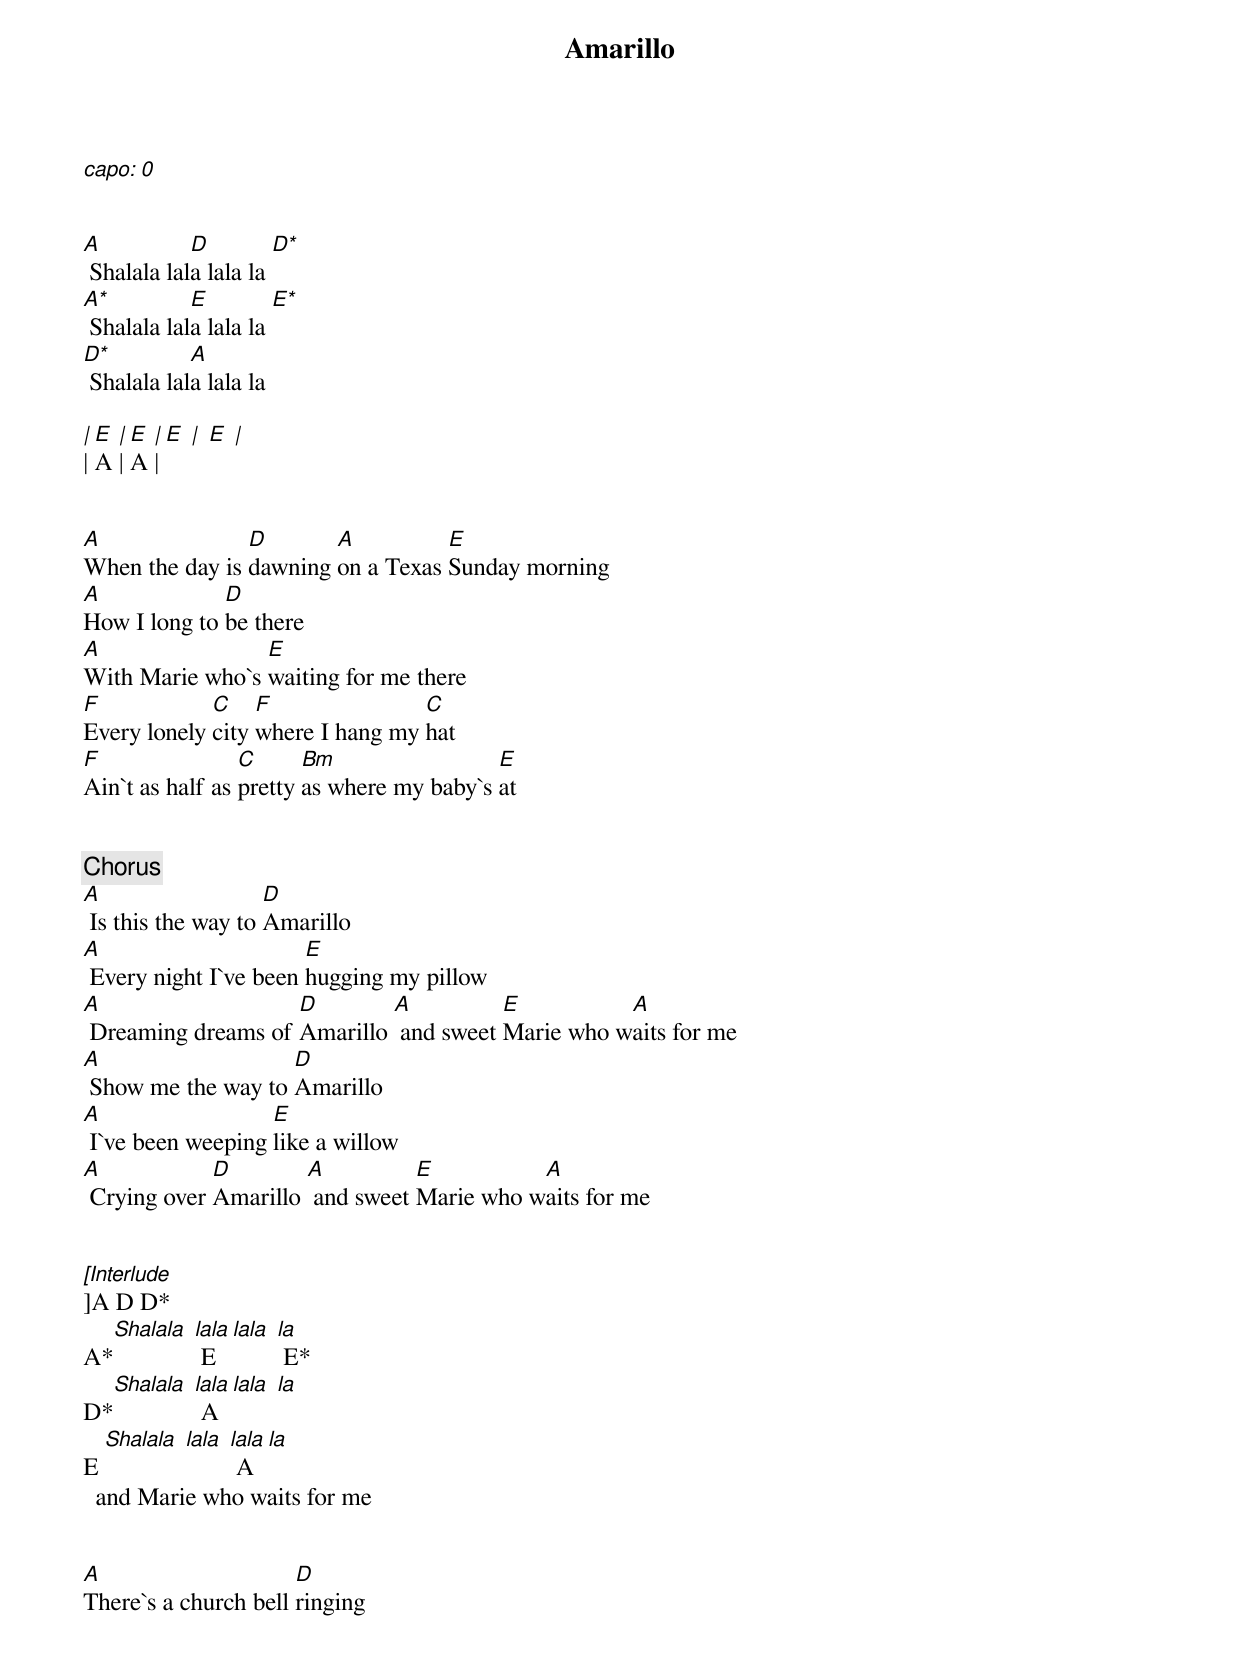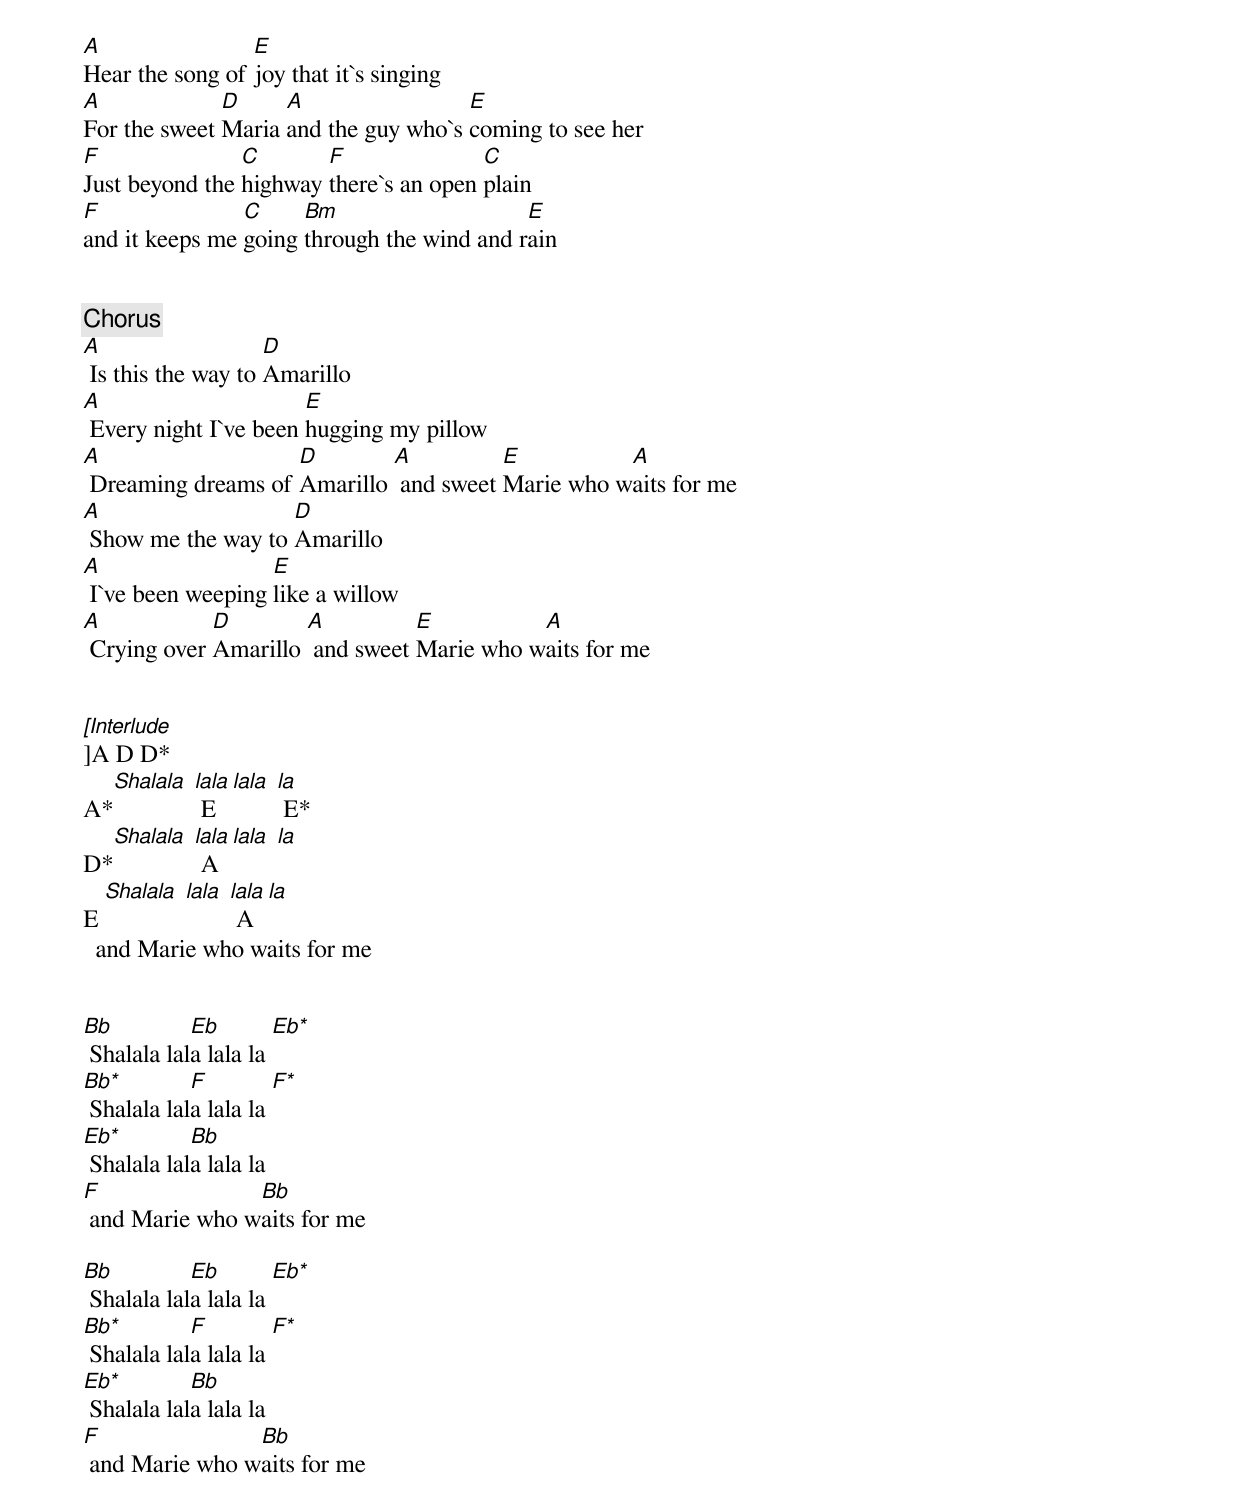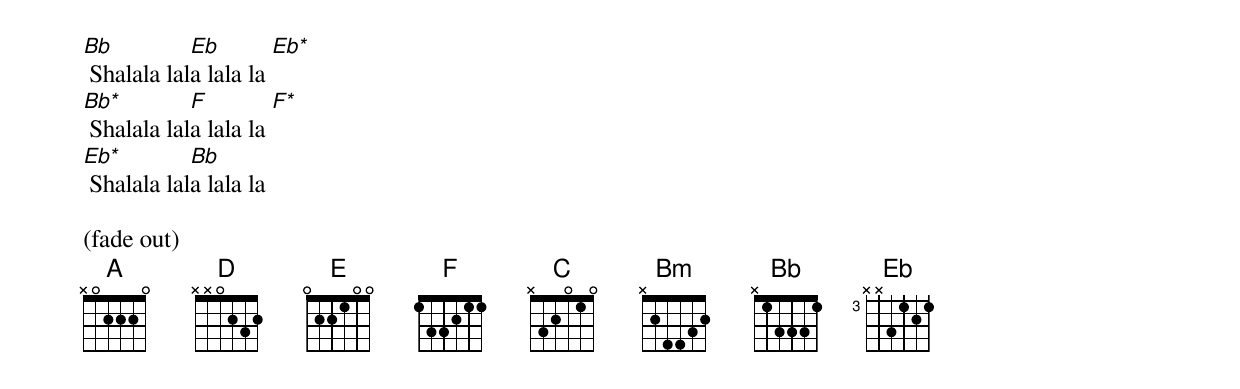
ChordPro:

{title: Amarillo}
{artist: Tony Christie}
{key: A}
[capo: 0]
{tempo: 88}


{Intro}
[A] Shalala lal[D]a lala la [D*]
[A*] Shalala lal[E]a lala la [E*]
[D*] Shalala lal[A]a lala la

[|]| [E]A [|]| [E]A [|]| [E] [|] [E] [|]


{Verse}
[A]When the day is [D]dawning [A]on a Texas [E]Sunday morning
[A]How I long to [D]be there
[A]With Marie who`s [E]waiting for me there
[F]Every lonely [C]city [F]where I hang my [C]hat
[F]Ain`t as half as [C]pretty [Bm]as where my baby`s [E]at


{Chorus}
[A] Is this the way to [D]Amarillo
[A] Every night I`ve been [E]hugging my pillow
[A] Dreaming dreams of [D]Amarillo [A] and sweet [E]Marie who w[A]aits for me
[A] Show me the way to [D]Amarillo
[A] I`ve been weeping [E]like a willow
[A] Crying over [D]Amarillo [A] and sweet [E]Marie who w[A]aits for me


[[Interlude]]A D D*
A*[Shalala] [lala] E [lala] [la] E*
D*[Shalala] [lala] A [lala] [la]
E [Shalala] [lala] [lala] A [la]
  and Marie who waits for me


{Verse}
[A]There`s a church bell [D]ringing
[A]Hear the song of [E]joy that it`s singing
[A]For the sweet [D]Maria [A]and the guy who`s [E]coming to see her
[F]Just beyond the [C]highway [F]there`s an open [C]plain
[F]and it keeps me [C]going [Bm]through the wind and r[E]ain


{Chorus}
[A] Is this the way to [D]Amarillo
[A] Every night I`ve been [E]hugging my pillow
[A] Dreaming dreams of [D]Amarillo [A] and sweet [E]Marie who w[A]aits for me
[A] Show me the way to [D]Amarillo
[A] I`ve been weeping [E]like a willow
[A] Crying over [D]Amarillo [A] and sweet [E]Marie who w[A]aits for me


[[Interlude]]A D D*
A*[Shalala] [lala] E [lala] [la] E*
D*[Shalala] [lala] A [lala] [la]
E [Shalala] [lala] [lala] A [la]
  and Marie who waits for me


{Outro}
[Bb] Shalala lal[Eb]a lala la [Eb*]
[Bb*] Shalala lal[F]a lala la [F*]
[Eb*] Shalala lal[Bb]a lala la
[F] and Marie who w[Bb]aits for me

[Bb] Shalala lal[Eb]a lala la [Eb*]
[Bb*] Shalala lal[F]a lala la [F*]
[Eb*] Shalala lal[Bb]a lala la
[F] and Marie who w[Bb]aits for me

[Bb] Shalala lal[Eb]a lala la [Eb*]
[Bb*] Shalala lal[F]a lala la [F*]
[Eb*] Shalala lal[Bb]a lala la

(fade out)
